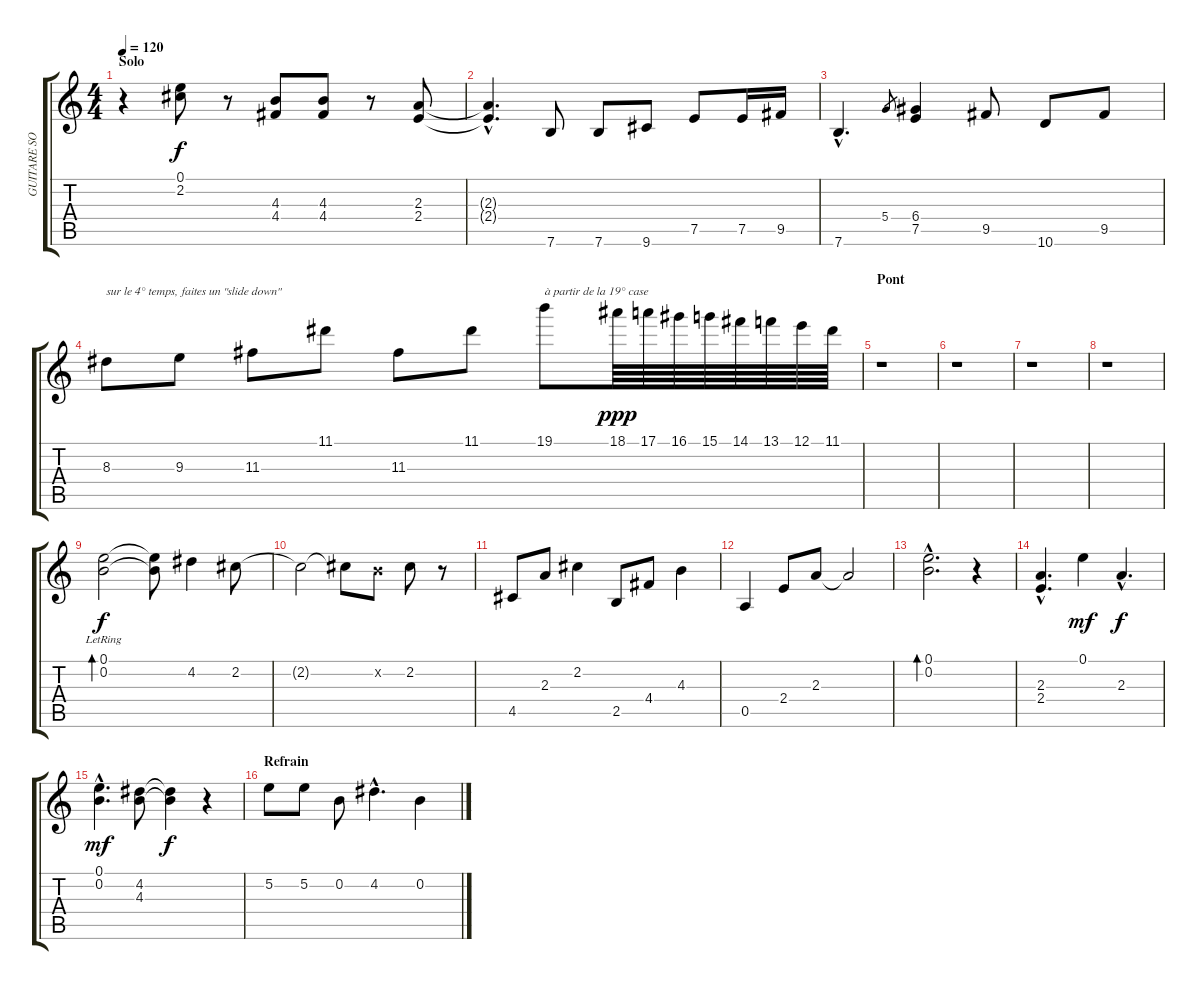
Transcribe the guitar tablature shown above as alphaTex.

\track ("GUITARE SOLO" "GUITARE SO") {instrument overdrivenguitar}
\staff {score tabs}
\tuning (E4 B3 G3 D3 A2 E2) {hide}
\ts (4 4)
\section ("" "Solo")
\tempo 120
\clef g2
\ks c
r.4{dy f volume 16} (0.1 2.2).8 r.8 (4.3 4.4).8 (4.3 4.4).8 r.8 (2.3 2.4).8 |
(2.3{hac t} 2.4{hac t}).4{d} 7.6.8 7.6.8 9.6.8 7.5.8 7.5.16 9.5.16 |
7.6{hac}.4{d} 5.4.8{gr} (6.4 7.5).4 9.5.8 10.6.8 9.5.8 |
8.3.8{txt "sur le 4° temps, faites un \"slide down\""} 9.3.8 11.3.8 11.1.8 11.3.8 11.1.8 19.1.8{txt "à partir de la 19° case"} 18.1.64{dy ppp} 17.1.64 16.1.64 15.1.64 14.1.64 13.1.64 12.1.64 11.1.64 |
\section ("" "Pont")
r.1 |
r.1 |
r.1 |
r.1 |
(0.1{lr} 0.2{lr}).2{bd 480 dy f volume 10} (0.1{t} 0.2{t}).8 4.2.4 2.2.8 |
2.2{t}.2 2.2{t}.8 0.2{x}.8 2.2.8 r.8 |
4.5.8 2.3.8 2.2.4 2.5.8 4.4.8 4.3.4 |
0.5.4 2.4.8 2.3.8 2.3{t}.2 |
(0.1{hac} 0.2{hac}).2{d bd 480} r.4 |
(2.3{hac} 2.4{hac}).4{d} 0.1.4{dy mf} 2.3{hac}.4{d dy f} |
(0.1{hac} 0.2{hac}).4{d dy mf} (4.2 4.3).8 (4.2{t} 4.3{t}).4{dy f} r.4 |
\section ("" "Refrain")
5.2.8{volume 14} 5.2.8 0.2.8 4.2{hac}.4{d} 0.2.4
